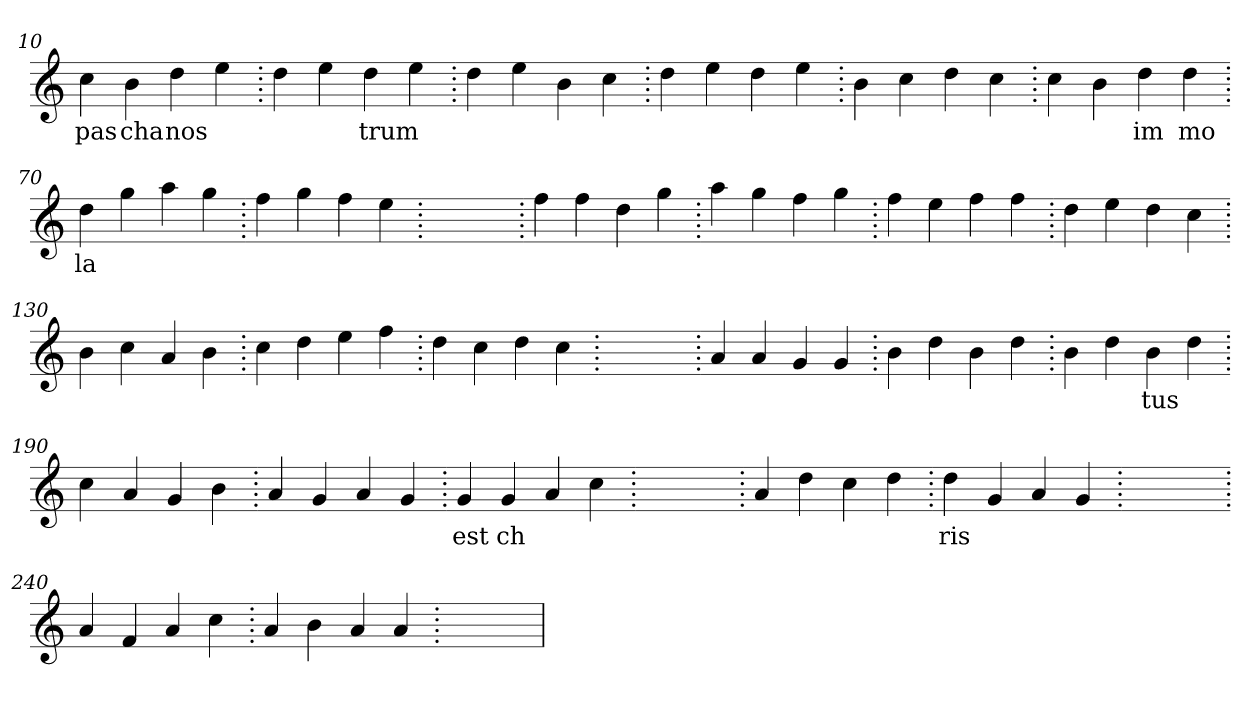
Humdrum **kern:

**kern	**text
*part1	*part1
*staff1	*staff1
*clefG2	*
=10.	=10.
4cc	pas
4b	cha
4dd	nos
4ee	.
=20.	=20.
4dd	.
4ee	.
4dd	trum
4ee	.
=30.	=30.
4dd	.
4ee	.
4b	.
4cc	.
=40.	=40.
4dd	.
4ee	.
4dd	.
4ee	.
=50.	=50.
4b	.
4cc	.
4dd	.
4cc	.
=60.	=60.
4cc	.
4b	.
4dd	im
4dd	mo
=70.	=70.
4dd	la
4gg	.
4aa	.
4gg	.
=80.	=80.
4ff	.
4gg	.
4ff	.
4ee	.
=90.	=90.
1ryy	.
=90.	=90.
4ff	.
4ff	.
4dd	.
4gg	.
=100.	=100.
4aa	.
4gg	.
4ff	.
4gg	.
=110.	=110.
4ff	.
4ee	.
4ff	.
4ff	.
=120.	=120.
4dd	.
4ee	.
4dd	.
4cc	.
=130.	=130.
4b	.
4cc	.
4a	.
4b	.
=140.	=140.
4cc	.
4dd	.
4ee	.
4ff	.
=150.	=150.
4dd	.
4cc	.
4dd	.
4cc	.
=160.	=160.
1ryy	.
=160.	=160.
4a	.
4a	.
4g	.
4g	.
=170.	=170.
4b	.
4dd	.
4b	.
4dd	.
=180.	=180.
4b	.
4dd	.
4b	tus
4dd	.
=190.	=190.
4cc	.
4a	.
4g	.
4b	.
=200.	=200.
4a	.
4g	.
4a	.
4g	.
=210.	=210.
4g	est
4g	ch
4a	.
4cc	.
=220.	=220.
1ryy	.
=220.	=220.
4a	.
4dd	.
4cc	.
4dd	.
=230.	=230.
4dd	ris
4g	.
4a	.
4g	.
=240.	=240.
1ryy	.
=240.	=240.
4a	.
4f	.
4a	.
4cc	.
=250.	=250.
4a	.
4b	.
4a	.
4a	.
=260.	=260.
1ryy	.
=	=
*-	*-
